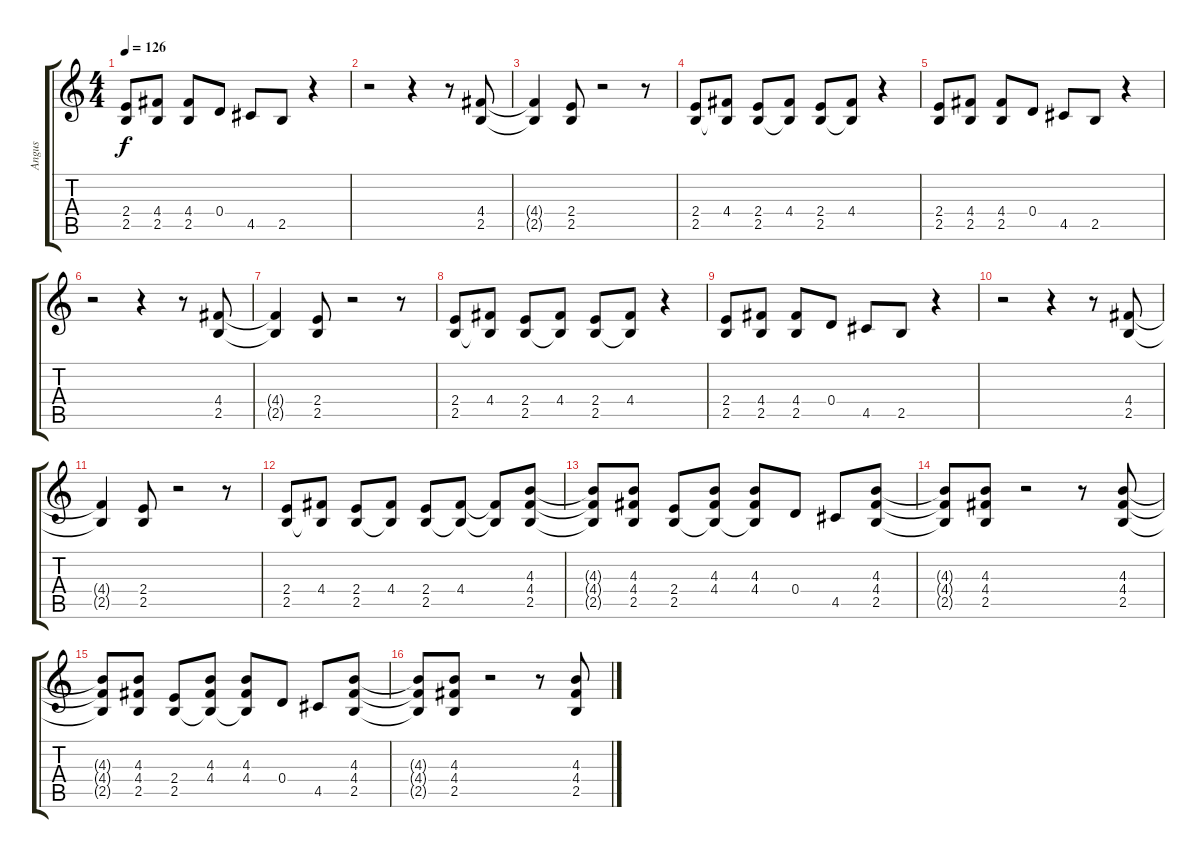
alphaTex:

\track ("Angus" "Angus") {instrument distortionguitar}
\staff {score tabs}
\tuning (E4 B3 G3 D3 A2 E2) {hide}
\ts (4 4)
\tempo 126
\clef g2
\ks c
(2.4 2.5).8{dy f} (4.4 2.5).8 (4.4 2.5).8 0.4.8 4.5.8 2.5.8 r.4 |
r.2 r.4 r.8 (4.4 2.5).8 |
(4.4{t} 2.5{t}).4 (2.4 2.5).8 r.2 r.8 |
(2.4 2.5).8 (4.4 2.5{t}).8 (2.4 2.5).8 (4.4 2.5{t}).8 (2.4 2.5).8 (4.4 2.5{t}).8 r.4 |
(2.4 2.5).8 (4.4 2.5).8 (4.4 2.5).8 0.4.8 4.5.8 2.5.8 r.4 |
r.2 r.4 r.8 (4.4 2.5).8 |
(4.4{t} 2.5{t}).4 (2.4 2.5).8 r.2 r.8 |
(2.4 2.5).8 (4.4 2.5{t}).8 (2.4 2.5).8 (4.4 2.5{t}).8 (2.4 2.5).8 (4.4 2.5{t}).8 r.4 |
(2.4 2.5).8 (4.4 2.5).8 (4.4 2.5).8 0.4.8 4.5.8 2.5.8 r.4 |
r.2 r.4 r.8 (4.4 2.5).8 |
(4.4{t} 2.5{t}).4 (2.4 2.5).8 r.2 r.8 |
(2.4 2.5).8 (4.4 2.5{t}).8 (2.4 2.5).8 (4.4 2.5{t}).8 (2.4 2.5).8 (4.4 2.5{t}).8 (4.4{t} 2.5{t}).8 (4.3 4.4 2.5).8 |
(4.3{t} 4.4{t} 2.5{t}).8 (4.3 4.4 2.5).8 (2.4 2.5).8 (4.3 4.4 2.5{t}).8 (4.3 4.4 2.5{t}).8 0.4.8 4.5.8 (4.3 4.4 2.5).8 |
(4.3{t} 4.4{t} 2.5{t}).8 (4.3 4.4 2.5).8 r.2 r.8 (4.3 4.4 2.5).8 |
(4.3{t} 4.4{t} 2.5{t}).8 (4.3 4.4 2.5).8 (2.4 2.5).8 (4.3 4.4 2.5{t}).8 (4.3 4.4 2.5{t}).8 0.4.8 4.5.8 (4.3 4.4 2.5).8 |
(4.3{t} 4.4{t} 2.5{t}).8 (4.3 4.4 2.5).8 r.2 r.8 (4.3 4.4 2.5).8
